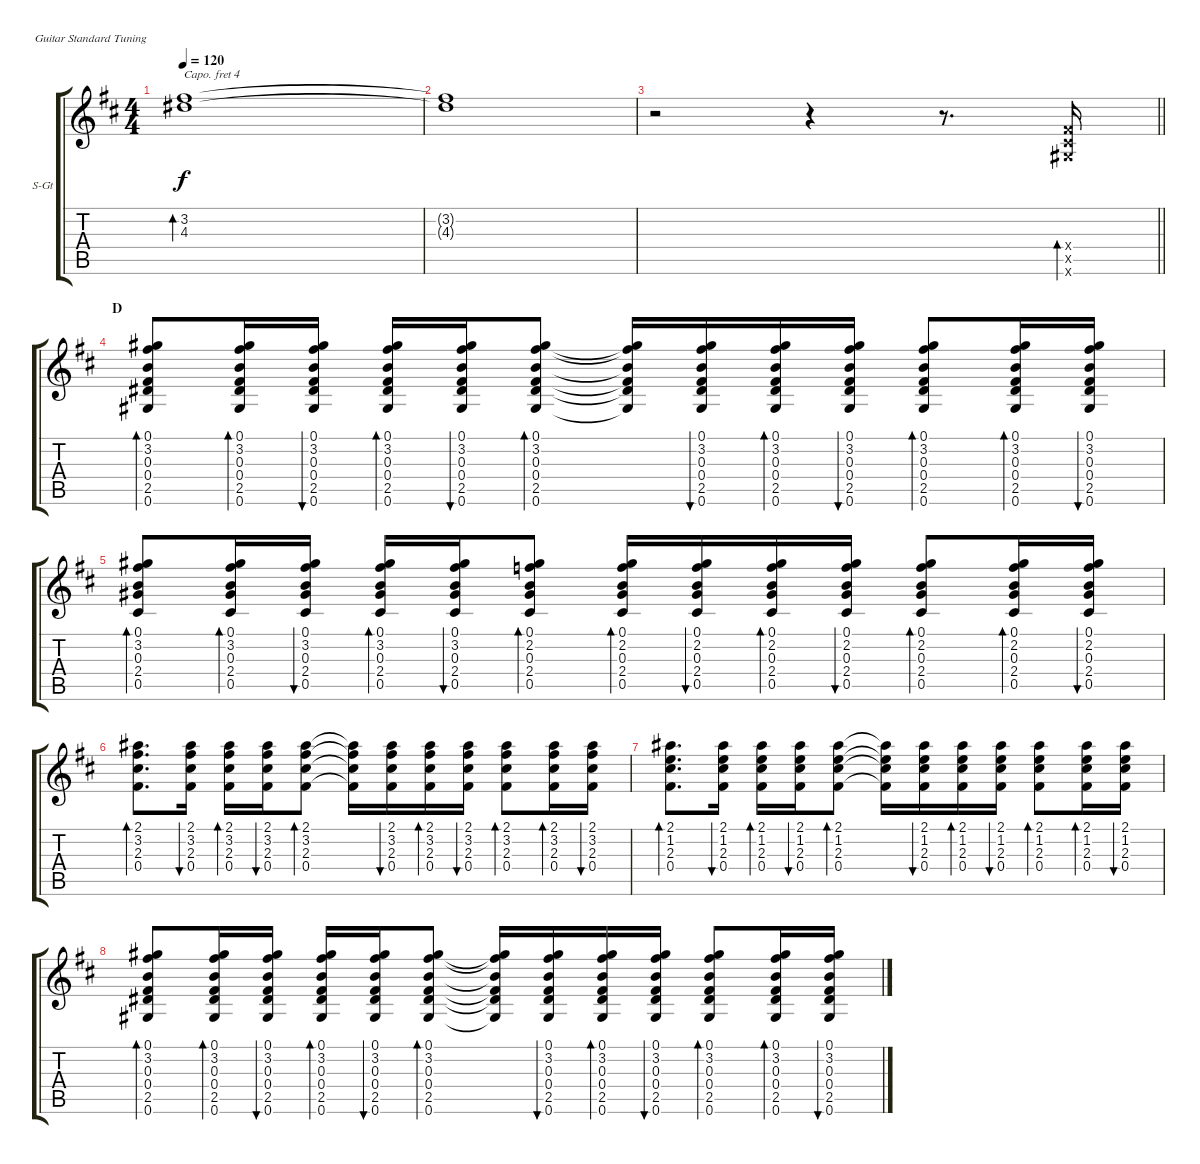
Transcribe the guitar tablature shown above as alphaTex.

\bracketExtendMode groupsimilarinstruments
\firstSystemTrackNameOrientation horizontal
\otherSystemsTrackNameOrientation horizontal
\track ("爽哥" "S-Gt") {instrument acousticguitarsteel}
\staff {score tabs}
\capo 4
\tuning (E4 B3 G3 D3 A2 E2)
\ts (4 4)
\tempo 120
\clef g2
\ks d
(3.2 4.3).1{bd 30 dy f} |
(3.2{t} 4.3{t}).1 |
\barLineRight lightlight
r.2 r.4 r.8{d} (0.4{x} 0.5{x} 0.6{x}).16{bd 30} |
\section ("" "D")
(0.1 3.2 0.3 0.4 2.5 0.6).8{bd 30} (0.1 3.2 0.3 0.4 2.5 0.6).16{bd 30} (0.1 3.2 0.3 0.4 2.5 0.6).16{bu 30} (0.1 3.2 0.3 0.4 2.5 0.6).16{bd 30} (0.1 3.2 0.3 0.4 2.5 0.6).16{bu 30} (0.1 3.2 0.3 0.4 2.5 0.6).8{bd 30} (0.1{t} 3.2{t} 0.3{t} 0.4{t} 2.5{t} 0.6{t}).16 (0.1 3.2 0.3 0.4 2.5 0.6).16{bu 30} (0.1 3.2 0.3 0.4 2.5 0.6).16{bd 30} (0.1 3.2 0.3 0.4 2.5 0.6).16{bu 30} (0.1 3.2 0.3 0.4 2.5 0.6).8{bd 30} (0.1 3.2 0.3 0.4 2.5 0.6).16{bd 30} (0.1 3.2 0.3 0.4 2.5 0.6).16{bu 30} |
(0.1 3.2 0.3 2.4 0.5).8{bd 30} (0.1 3.2 0.3 2.4 0.5).16{bd 30} (0.1 3.2 0.3 2.4 0.5).16{bu 30} (0.1 3.2 0.3 2.4 0.5).16{bd 30} (0.1 3.2 0.3 2.4 0.5).16{bu 30} (0.1 2.2 0.3 2.4 0.5).8{bd 30} (0.1 2.2 0.3 2.4 0.5).16{bd 30} (0.1 2.2 0.3 2.4 0.5).16{bu 30} (0.1 2.2 0.3 2.4 0.5).16{bd 30} (0.1 2.2 0.3 2.4 0.5).16{bu 30} (0.1 2.2 0.3 2.4 0.5).8{bd 30} (0.1 2.2 0.3 2.4 0.5).16{bd 30} (0.1 2.2 0.3 2.4 0.5).16{bu 30} |
(2.1 3.2 2.3 0.4).8{d bd 30} (2.1 3.2 2.3 0.4).16{bu 30} (2.1 3.2 2.3 0.4).16{bd 30} (2.1 3.2 2.3 0.4).16{bu 30} (2.1 3.2 2.3 0.4).8{bd 30} (2.1{t} 3.2{t} 2.3{t} 0.4{t}).16 (2.1 3.2 2.3 0.4).16{bu 30} (2.1 3.2 2.3 0.4).16{bd 30} (2.1 3.2 2.3 0.4).16{bu 30} (2.1 3.2 2.3 0.4).8{bd 30} (2.1 3.2 2.3 0.4).16{bd 30} (2.1 3.2 2.3 0.4).16{bu 30} |
(2.1 1.2 2.3 0.4).8{d bd 30} (2.1 1.2 2.3 0.4).16{bu 30} (2.1 1.2 2.3 0.4).16{bd 30} (2.1 1.2 2.3 0.4).16{bu 30} (2.1 1.2 2.3 0.4).8{bd 30} (2.1{t} 1.2{t} 2.3{t} 0.4{t}).16 (2.1 1.2 2.3 0.4).16{bu 30} (2.1 1.2 2.3 0.4).16{bd 30} (2.1 1.2 2.3 0.4).16{bu 30} (2.1 1.2 2.3 0.4).8{bd 30} (2.1 1.2 2.3 0.4).16{bd 30} (2.1 1.2 2.3 0.4).16{bu 30} |
(0.1 3.2 0.3 0.4 2.5 0.6).8{bd 30} (0.1 3.2 0.3 0.4 2.5 0.6).16{bd 30} (0.1 3.2 0.3 0.4 2.5 0.6).16{bu 30} (0.1 3.2 0.3 0.4 2.5 0.6).16{bd 30} (0.1 3.2 0.3 0.4 2.5 0.6).16{bu 30} (0.1 3.2 0.3 0.4 2.5 0.6).8{bd 30} (0.1{t} 3.2{t} 0.3{t} 0.4{t} 2.5{t} 0.6{t}).16 (0.1 3.2 0.3 0.4 2.5 0.6).16{bu 30} (0.1 3.2 0.3 0.4 2.5 0.6).16{bd 30} (0.1 3.2 0.3 0.4 2.5 0.6).16{bu 30} (0.1 3.2 0.3 0.4 2.5 0.6).8{bd 30} (0.1 3.2 0.3 0.4 2.5 0.6).16{bd 30} (0.1 3.2 0.3 0.4 2.5 0.6).16{bu 30}
